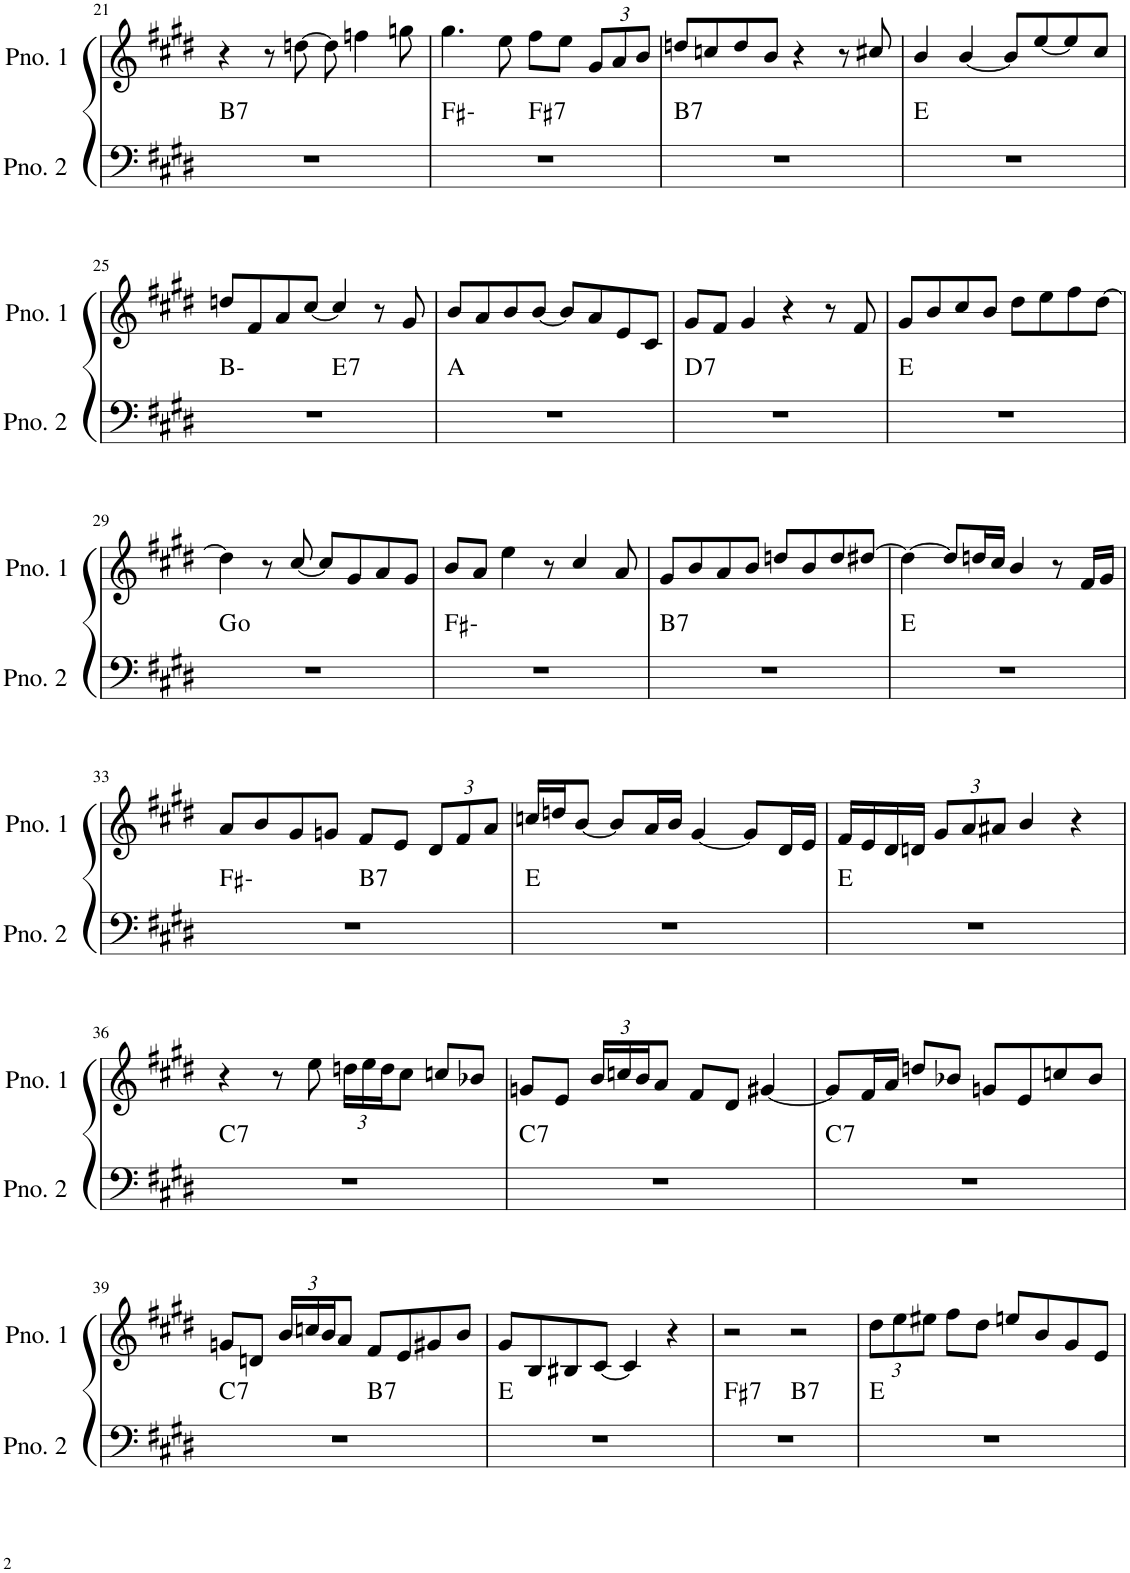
**kern	**harte	**kern
*part2	*part2	*part1
*staff2	*	*staff1
*I"ピアノ 2	*	*I"ピアノ 1
!!LO:PB:g=z
*clefF4	*	*clefG2
*k[f#c#g#d#]	*	*k[f#c#g#d#]
*M4/4	*	*M4/4
=21	=21	=21
!	!LO:H:kt=7	!
1r	B:7	4r
.	.	8r
.	.	[8ddn\
.	.	8dd\]
.	.	4ffn\
.	.	8ggn\
=22	=22	=22
*^	*	*
1r	2ryy	F#:min	4.gg#\
.	.	.	8ee\
!	!	!LO:H:kt=7	!
.	2ryy	F#:7	8ff#\L
.	.	.	8ee\J
*	*	*	*Xbrackettup
.	.	.	12g#/L
.	.	.	12a/
.	.	.	12b/J
=23	=23	=23	=23
!	!	!LO:H:kt=7	!
*v	*v	*	*
1r	B:7	8ddn/L
.	.	8ccn/
.	.	8dd/
.	.	8b/J
.	.	4r
.	.	8r
.	.	8cc#X/
=24	=24	=24
1r	E:maj	4b/
.	.	[4b/
.	.	8b/L]
.	.	[8ee/
.	.	8ee/]
.	.	8cc#/J
!!LO:LB:g=z
=25	=25	=25
*^	*	*
1r	2ryy	B:min	8ddn/L
.	.	.	8f#/
.	.	.	8a/
.	.	.	[8cc#/J
!	!	!LO:H:kt=7	!
.	2ryy	E:7	4cc#/]
.	.	.	8r
.	.	.	8g#/
*v	*v	*	*
=26	=26	=26
1r	A:maj	8b/L
.	.	8a/
.	.	8b/
.	.	[8b/J
.	.	8b/L]
.	.	8a/
.	.	8e/
.	.	8c#/J
=27	=27	=27
!	!LO:H:kt=7	!
1r	D:7	8g#/L
.	.	8f#/J
.	.	4g#/
.	.	4r
.	.	8r
.	.	8f#/
=28	=28	=28
1r	E:maj	8g#/L
.	.	8b/
.	.	8cc#/
.	.	8b/J
.	.	8dd#\L
.	.	8ee\
.	.	8ff#\
.	.	[8dd#\J
!!LO:LB:g=z
=29	=29	=29
1r	G:dim	4dd#\]
.	.	8r
.	.	[8cc#/
.	.	8cc#/L]
.	.	8g#/
.	.	8a/
.	.	8g#/J
=30	=30	=30
1r	F#:min	8b/L
.	.	8a/J
.	.	4ee\
.	.	8r
.	.	4cc#/
.	.	8a/
=31	=31	=31
!	!LO:H:kt=7	!
1r	B:7	8g#/L
.	.	8b/
.	.	8a/
.	.	8b/J
.	.	8ddn/L
.	.	8b/
.	.	8dd/
.	.	[8dd#X/J
=32	=32	=32
1r	E:maj	4dd#\_
.	.	8dd#/L]
.	.	16ddn/L
.	.	16cc#/JJ
.	.	4b/
.	.	8r
.	.	16f#/LL
.	.	16g#/JJ
!!LO:LB:g=z
=33	=33	=33
*^	*	*
1r	2ryy	F#:min	8a/L
.	.	.	8b/
.	.	.	8g#/
.	.	.	8gn/J
!	!	!LO:H:kt=7	!
.	2ryy	B:7	8f#/L
.	.	.	8e/J
.	.	.	12d#/L
.	.	.	12f#/
.	.	.	12a/J
*v	*v	*	*
=34	=34	=34
1r	E:maj	16ccn/LL
.	.	16ddn/J
.	.	[8b/J
.	.	8b/L]
.	.	16a/L
.	.	16b/JJ
.	.	[4g#/
.	.	8g#/L]
.	.	16d#/L
.	.	16e/JJ
=35	=35	=35
1r	E:maj	16f#/LL
.	.	16e/
.	.	16d#/
.	.	16dn/JJ
.	.	12g#/L
.	.	12a/
.	.	12a#X/J
.	.	4b/
.	.	4r
!!LO:LB:g=z
=36	=36	=36
!	!LO:H:kt=7	!
1r	C:7	4r
.	.	8r
.	.	8ee\
.	.	24ddn\LL
.	.	24ee\
.	.	24dd\J
.	.	8cc#\J
.	.	8ccn/L
.	.	8b-X/J
=37	=37	=37
!	!LO:H:kt=7	!
1r	C:7	8gn/L
.	.	8e/J
.	.	24b/LL
.	.	24ccn/
.	.	24b/J
.	.	8a/J
.	.	8f#/L
.	.	8d#/J
.	.	[4g#X/
=38	=38	=38
!	!LO:H:kt=7	!
1r	C:7	8g#/L]
.	.	16f#/L
.	.	16a/JJ
.	.	8ddn/L
.	.	8b-X/J
.	.	8gn/L
.	.	8e/
.	.	8ccn/
.	.	8b-/J
!!LO:LB:g=z
=39	=39	=39
!	!LO:H:kt=7	!
*^	*	*
1r	2ryy	C:7	8gn/L
.	.	.	8dn/J
.	.	.	24b/LL
.	.	.	24ccn/
.	.	.	24b/J
.	.	.	8a/J
!	!	!LO:H:kt=7	!
.	2ryy	B:7	8f#/L
.	.	.	8e/
.	.	.	8g#X/
.	.	.	8b/J
*v	*v	*	*
=40	=40	=40
1r	E:maj	8g#/L
.	.	8B/
.	.	8B#X/
.	.	[8c#/J
.	.	4c#/]
.	.	4r
=41	=41	=41
!	!LO:H:kt=7	!
*^	*	*
1r	2ryy	F#:7	2r
!	!	!LO:H:kt=7	!
.	2ryy	B:7	2r
*v	*v	*	*
=42	=42	=42
1r	E:maj	12dd#\L
.	.	12ee\
.	.	12ee#X\J
.	.	8ff#\L
.	.	8dd#\J
.	.	8een/L
.	.	8b/
.	.	8g#/
.	.	8e/J
=	=	=
*-	*-	*-
